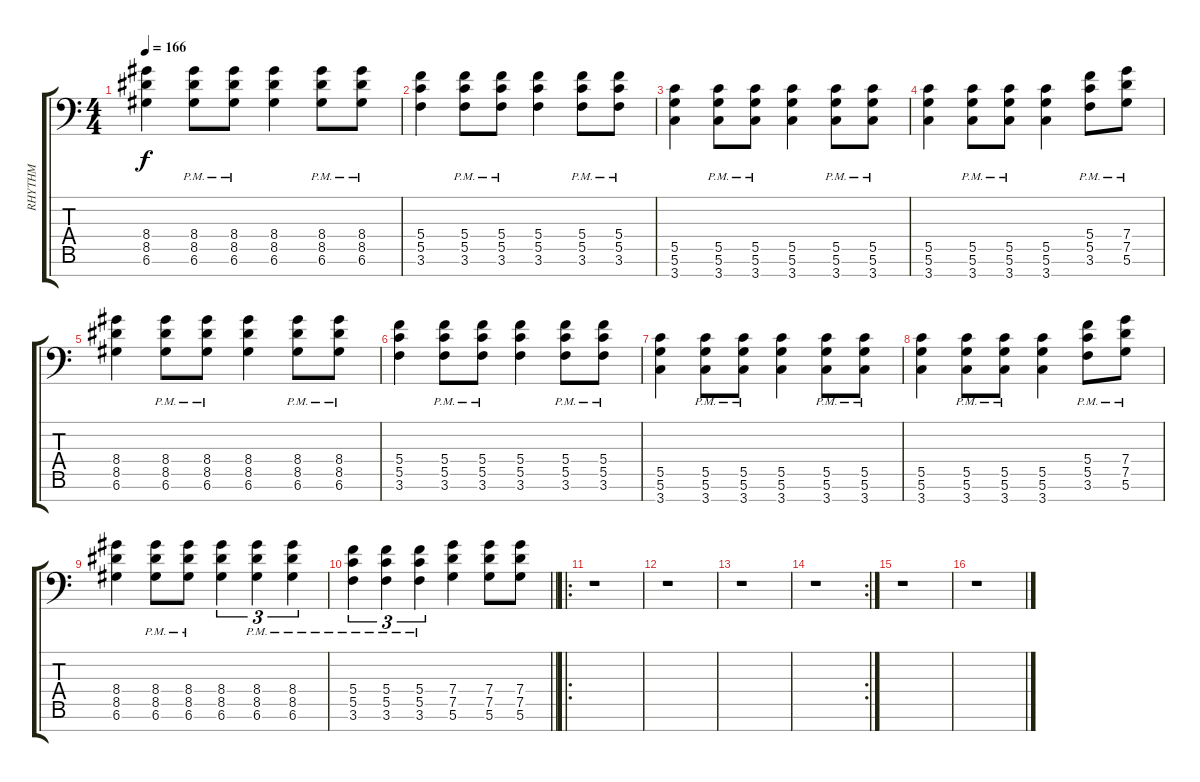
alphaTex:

\track ("RHYTHM" "RHYTHM") {instrument distortionguitar}
\staff {score tabs}
\tuning (D4 A3 F3 C3 G2 D2 A1) {hide}
\ts (4 4)
\tempo 166
\clef f4
\ks c
(8.4 8.5 6.6).4{dy f} (8.4{pm} 8.5{pm} 6.6{pm}).8 (8.4{pm} 8.5{pm} 6.6{pm}).8 (8.4 8.5 6.6).4 (8.4{pm} 8.5{pm} 6.6{pm}).8 (8.4{pm} 8.5{pm} 6.6{pm}).8 |
(5.4 5.5 3.6).4 (5.4{pm} 5.5{pm} 3.6{pm}).8 (5.4{pm} 5.5{pm} 3.6{pm}).8 (5.4 5.5 3.6).4 (5.4{pm} 5.5{pm} 3.6{pm}).8 (5.4{pm} 5.5{pm} 3.6{pm}).8 |
(5.5 5.6 3.7).4 (5.5{pm} 5.6{pm} 3.7{pm}).8 (5.5{pm} 5.6{pm} 3.7{pm}).8 (5.5 5.6 3.7).4 (5.5{pm} 5.6{pm} 3.7{pm}).8 (5.5{pm} 5.6{pm} 3.7{pm}).8 |
(5.5 5.6 3.7).4 (5.5{pm} 5.6{pm} 3.7{pm}).8 (5.5{pm} 5.6{pm} 3.7{pm}).8 (5.5 5.6 3.7).4 (5.4{pm} 5.5{pm} 3.6{pm}).8 (7.4{pm} 7.5{pm} 5.6).8 |
(8.4 8.5 6.6).4 (8.4{pm} 8.5{pm} 6.6{pm}).8 (8.4{pm} 8.5{pm} 6.6{pm}).8 (8.4 8.5 6.6).4 (8.4{pm} 8.5{pm} 6.6{pm}).8 (8.4{pm} 8.5{pm} 6.6{pm}).8 |
(5.4 5.5 3.6).4 (5.4{pm} 5.5{pm} 3.6{pm}).8 (5.4{pm} 5.5{pm} 3.6{pm}).8 (5.4 5.5 3.6).4 (5.4{pm} 5.5{pm} 3.6{pm}).8 (5.4{pm} 5.5{pm} 3.6{pm}).8 |
(5.5 5.6 3.7).4 (5.5{pm} 5.6{pm} 3.7{pm}).8 (5.5{pm} 5.6{pm} 3.7{pm}).8 (5.5 5.6 3.7).4 (5.5{pm} 5.6{pm} 3.7{pm}).8 (5.5{pm} 5.6{pm} 3.7{pm}).8 |
(5.5 5.6 3.7).4 (5.5{pm} 5.6{pm} 3.7{pm}).8 (5.5{pm} 5.6{pm} 3.7{pm}).8 (5.5 5.6 3.7).4 (5.4{pm} 5.5{pm} 3.6{pm}).8 (7.4{pm} 7.5{pm} 5.6).8 |
(8.4 8.5 6.6).4 (8.4{pm} 8.5{pm} 6.6{pm}).8 (8.4{pm} 8.5{pm} 6.6{pm}).8 (8.4 8.5 6.6).4{tu (3 2)} (8.4{pm} 8.5{pm} 6.6{pm}).4{tu (3 2)} (8.4{pm} 8.5{pm} 6.6{pm}).4{tu (3 2)} |
\barLineRight lightlight
(5.4{pm} 5.5{pm} 3.6{pm}).4{tu (3 2)} (5.4{pm} 5.5{pm} 3.6{pm}).4{tu (3 2)} (5.4{pm} 5.5{pm} 3.6{pm}).4{tu (3 2)} (7.4 7.5 5.6).4 (7.4 7.5 5.6).8 (7.4 7.5 5.6).8 |
\ro
r.1 |
r.1 |
r.1 |
\rc 2
r.1 |
r.1 |
r.1
